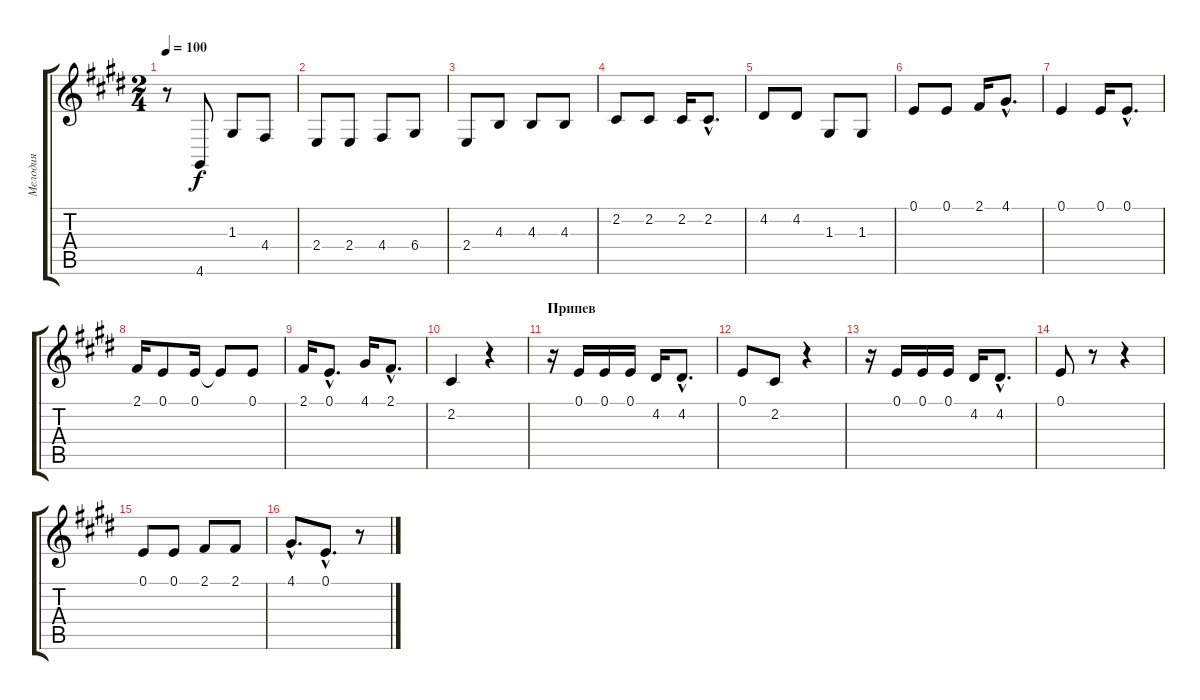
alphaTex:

\track ("Мелодия" "Мелодия") {instrument choiraahs}
\staff {score tabs}
\tuning (E4 B3 G3 D3 A2 E2) {hide}
\ts (2 4)
\tempo 100
\clef g2
\ks c#minor
r.8{dy f} 4.6.8 1.3.8 4.4.8 |
2.4.8 2.4.8 4.4.8 6.4.8 |
2.4.8 4.3.8 4.3.8 4.3.8 |
2.2.8 2.2.8 2.2.16 2.2{hac}.8{d} |
4.2.8 4.2.8 1.3.8 1.3.8 |
0.1.8 0.1.8 2.1.16 4.1{hac}.8{d} |
0.1.4 0.1.16 0.1{hac}.8{d} |
2.1.16 0.1.8 0.1.16 0.1{t}.8 0.1.8 |
2.1.16 0.1{hac}.8{d} 4.1.16 2.1{hac}.8{d} |
2.2.4 r.4 |
\section ("" "Припев")
r.16 0.1.16 0.1.16 0.1.16 4.2.16 4.2{hac}.8{d} |
0.1.8 2.2.8 r.4 |
r.16 0.1.16 0.1.16 0.1.16 4.2.16 4.2{hac}.8{d} |
0.1.8 r.8 r.4 |
0.1.8 0.1.8 2.1.8 2.1.8 |
4.1{hac}.8{d} 0.1{hac}.8{d} r.8
